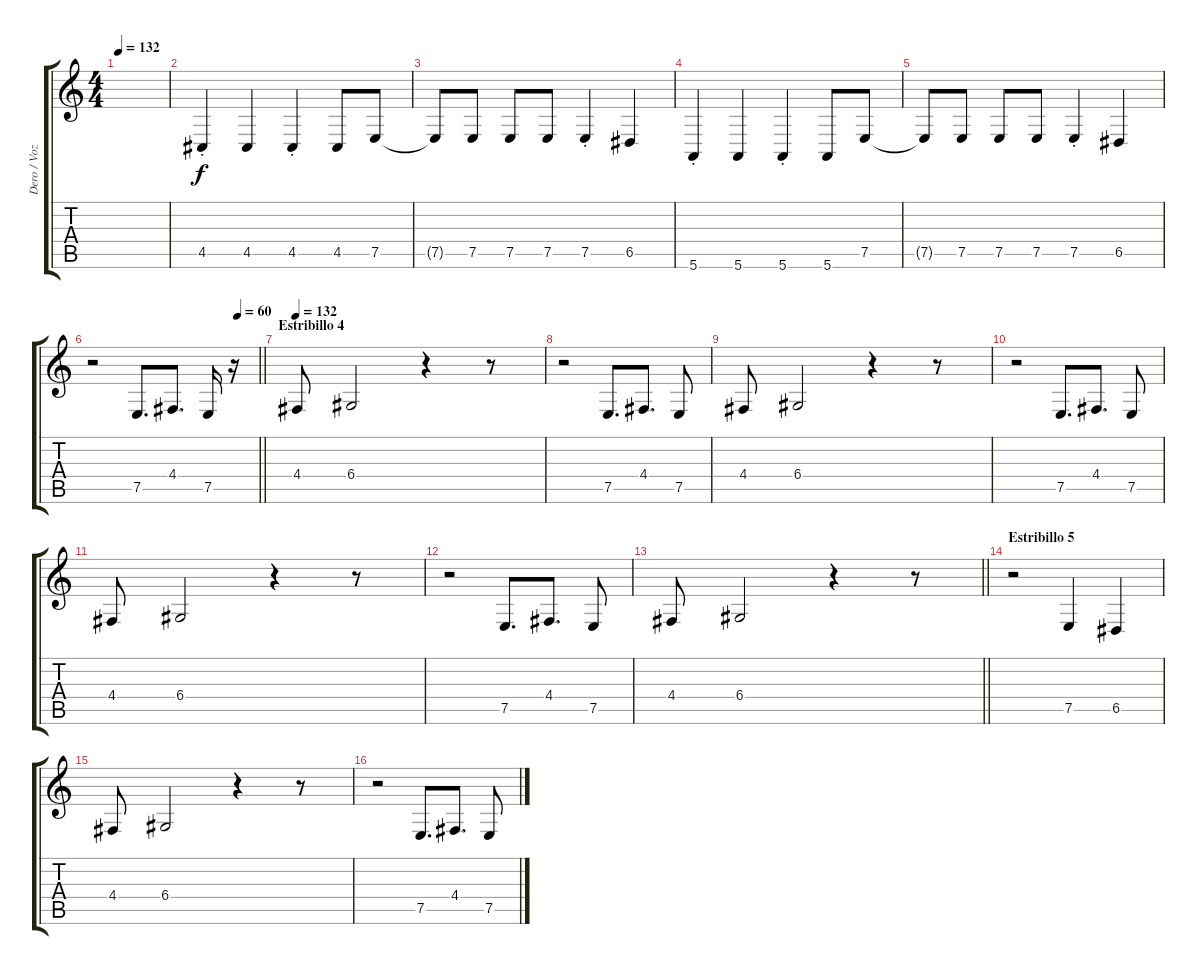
\track ("Dero / Voz" "Dero / Voz") {instrument baritonesax}
\staff {score tabs}
\tuning (E4 B3 G3 D3 A2 E2) {hide}
\ts (4 4)
\tempo 132
\clef g2
\ks c
|
4.5{st}.4 4.5.4 4.5{st}.4 4.5.8 7.5.8 |
7.5{t}.8 7.5.8 7.5.8 7.5.8 7.5{st}.4 6.5.4 |
5.6{st}.4 5.6.4 5.6{st}.4 5.6.8 7.5.8 |
7.5{t}.8 7.5.8 7.5.8 7.5.8 7.5{st}.4 6.5.4 |
\tempo (60 0.875)
\barLineRight lightlight
r.2 7.5.8{d} 4.4.8{d} 7.5.16 r.16 |
\section ("" "Estribillo 4")
\tempo 132
4.4.8 6.4.2 r.4 r.8 |
r.2 7.5.8{d} 4.4.8{d} 7.5.8 |
4.4.8 6.4.2 r.4 r.8 |
r.2 7.5.8{d} 4.4.8{d} 7.5.8 |
4.4.8 6.4.2 r.4 r.8 |
r.2 7.5.8{d} 4.4.8{d} 7.5.8 |
\barLineRight lightlight
4.4.8 6.4.2 r.4 r.8 |
\section ("" "Estribillo 5")
r.2 7.5.4 6.5.4 |
4.4.8 6.4.2 r.4 r.8 |
r.2 7.5.8{d} 4.4.8{d} 7.5.8
